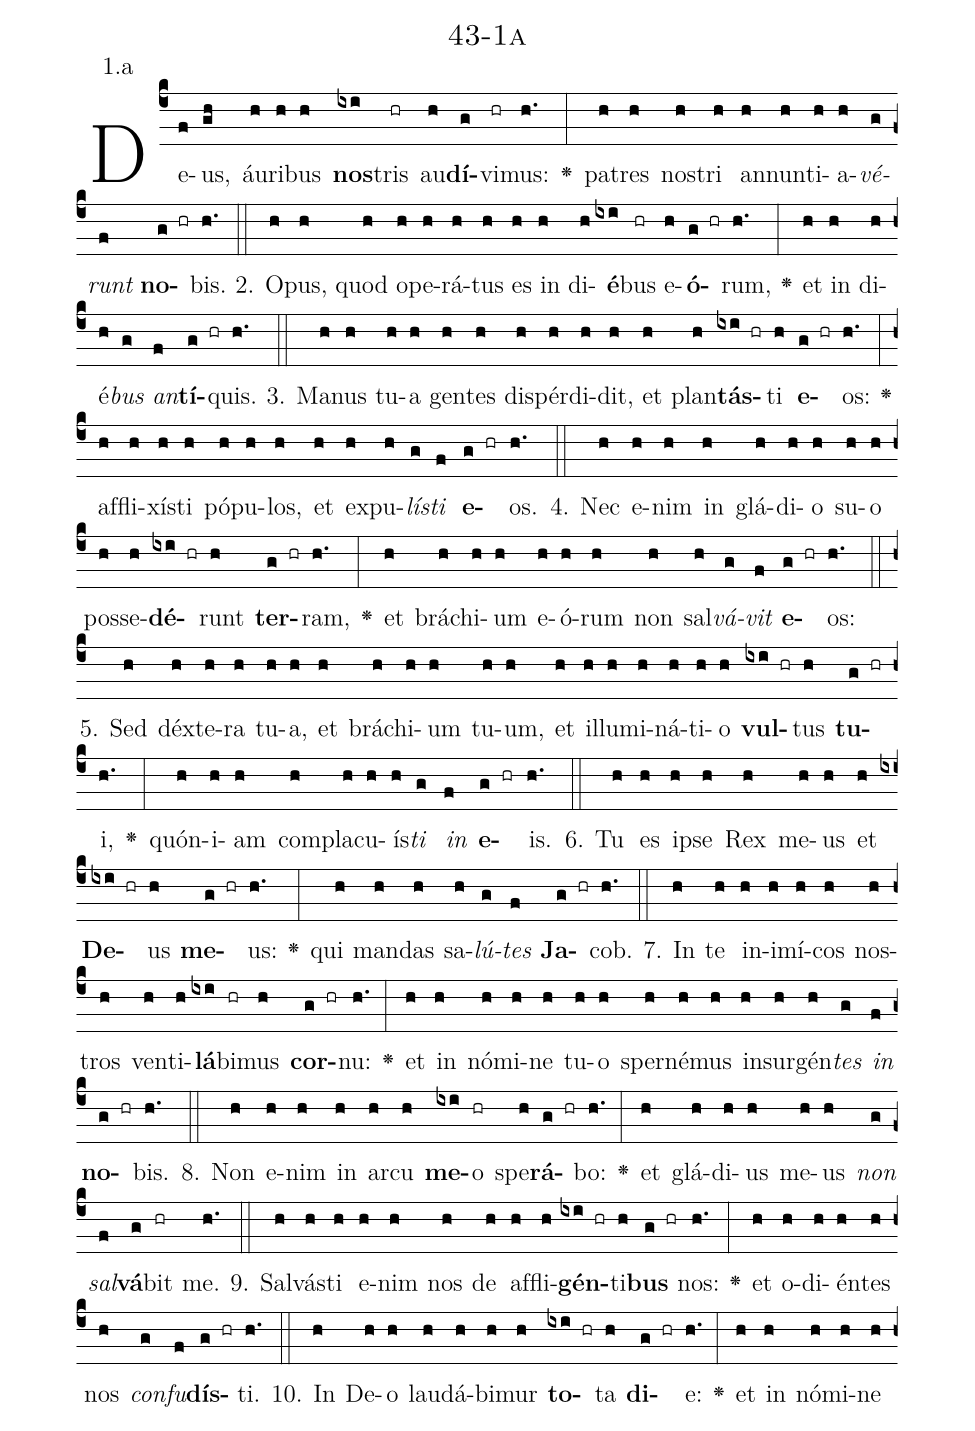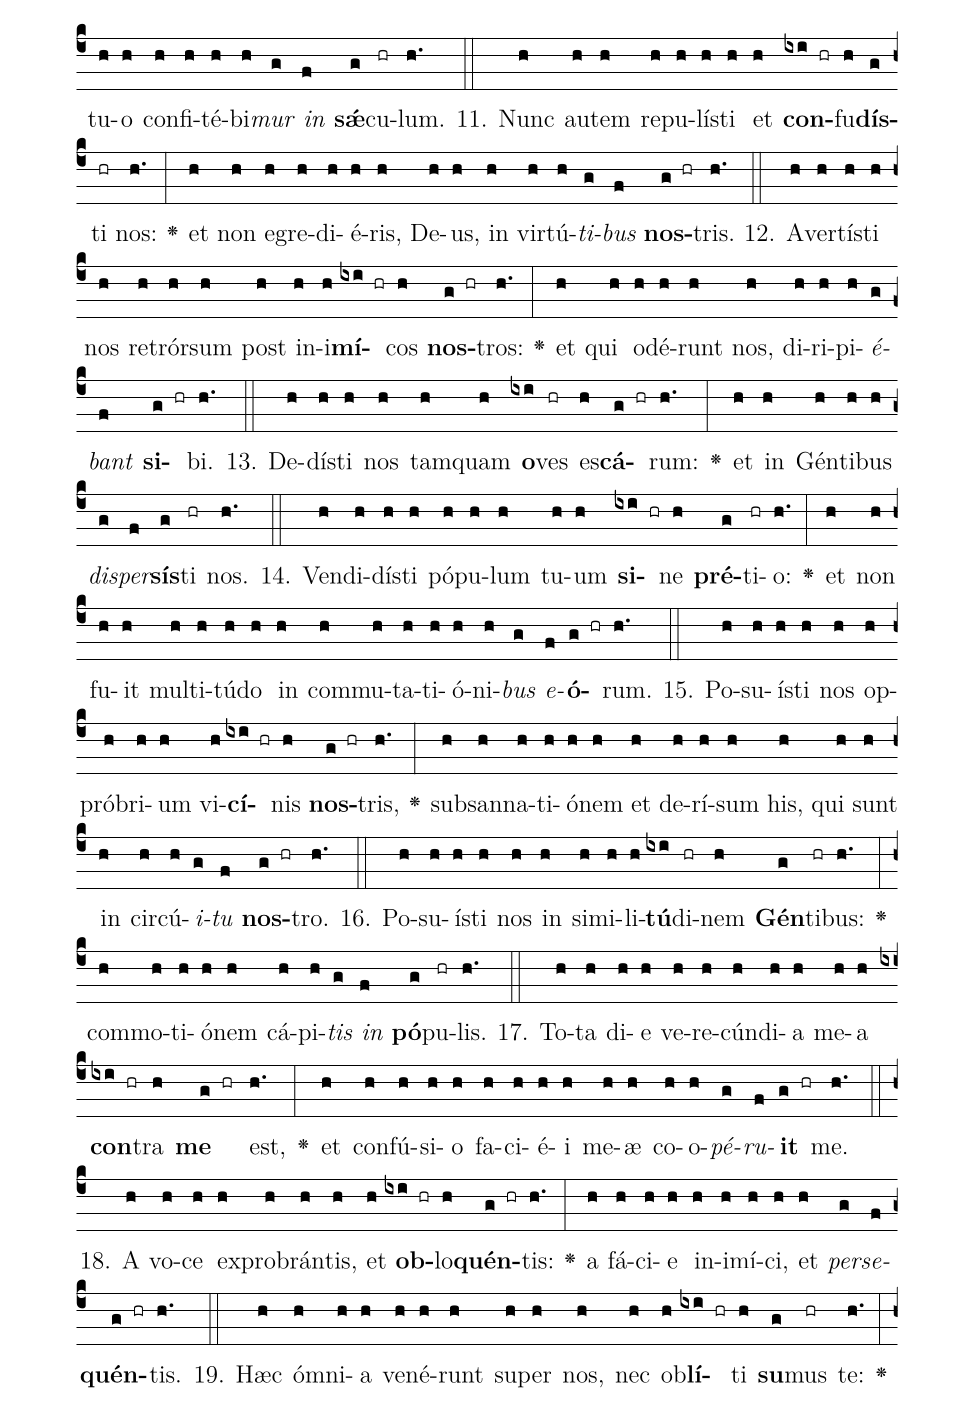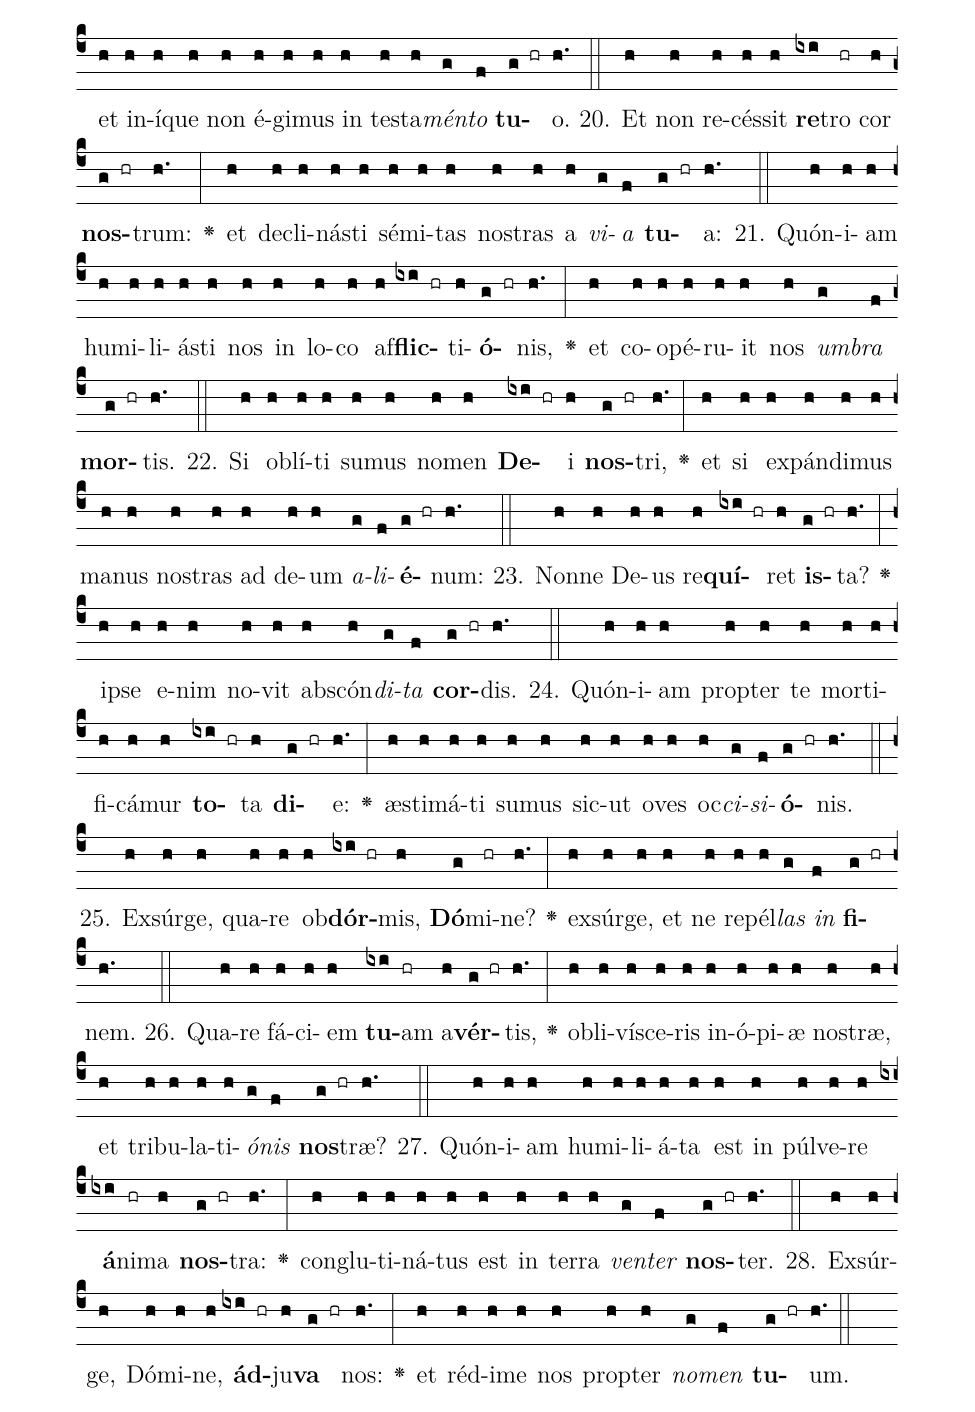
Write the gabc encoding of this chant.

name: 43-1a;
annotation: 1.a;
%%
(c4)De(f)us,(gh) áu(h)ri(h)bus(h) <b>nos</b>(ixi)tris(hr) au(h)<b>dí</b>(g)vi(hr)mus:(h.) <v>\greheightstar</v>(:) pa(h)tres(h) nos(h)tri(h) an(h)nun(h)ti(h)a(h)<i>vé</i>(g)<i>runt</i>(f) <b>no</b>(g hr)bis.(h.) (::)
2. O(h)pus,(h) quod(h) o(h)pe(h)rá(h)tus(h) es(h) in(h) di(h)<b>é</b>(ixi)bus(hr) e(h)<b>ó</b>(g hr)rum,(h.) <v>\greheightstar</v>(:) et(h) in(h) di(h)é(h)<i>bus</i>(g) <i>an</i>(f)<b>tí</b>(g hr)quis.(h.) (::)
3. Ma(h)nus(h) tu(h)a(h) gen(h)tes(h) dis(h)pér(h)di(h)dit,(h) et(h) plan(h)<b>tás</b>(ixi hr)ti(h) <b>e</b>(g hr)os:(h.) <v>\greheightstar</v>(:) af(h)fli(h)xís(h)ti(h) pó(h)pu(h)los,(h) et(h) ex(h)pu(h)<i>lís</i>(g)<i>ti</i>(f) <b>e</b>(g hr)os.(h.) (::)
4. Nec(h) e(h)nim(h) in(h) glá(h)di(h)o(h) su(h)o(h) pos(h)se(h)<b>dé</b>(ixi hr)runt(h) <b>ter</b>(g hr)ram,(h.) <v>\greheightstar</v>(:) et(h) brá(h)chi(h)um(h) e(h)ó(h)rum(h) non(h) sal(h)<i>vá</i>(g)<i>vit</i>(f) <b>e</b>(g hr)os:(h.) (::)
5. Sed(h) déx(h)te(h)ra(h) tu(h)a,(h) et(h) brá(h)chi(h)um(h) tu(h)um,(h) et(h) il(h)lu(h)mi(h)ná(h)ti(h)o(h) <b>vul</b>(ixi hr)tus(h) <b>tu</b>(g hr)i,(h.) <v>\greheightstar</v>(:) quón(h)i(h)am(h) com(h)pla(h)cu(h)ís(h)<i>ti</i>(g) <i>in</i>(f) <b>e</b>(g hr)is.(h.) (::)
6. Tu(h) es(h) ip(h)se(h) Rex(h) me(h)us(h) et(h) <b>De</b>(ixi hr)us(h) <b>me</b>(g hr)us:(h.) <v>\greheightstar</v>(:) qui(h) man(h)das(h) sa(h)<i>lú</i>(g)<i>tes</i>(f) <b>Ja</b>(g hr)cob.(h.) (::)
7. In(h) te(h) in(h)i(h)mí(h)cos(h) nos(h)tros(h) ven(h)ti(h)<b>lá</b>(ixi)bi(hr)mus(h) <b>cor</b>(g hr)nu:(h.) <v>\greheightstar</v>(:) et(h) in(h) nó(h)mi(h)ne(h) tu(h)o(h) sper(h)né(h)mus(h) in(h)sur(h)gén(h)<i>tes</i>(g) <i>in</i>(f) <b>no</b>(g hr)bis.(h.) (::)
8. Non(h) e(h)nim(h) in(h) ar(h)cu(h) <b>me</b>(ixi)o(hr) spe(h)<b>rá</b>(g hr)bo:(h.) <v>\greheightstar</v>(:) et(h) glá(h)di(h)us(h) me(h)us(h) <i>non</i>(g) <i>sal</i>(f)<b>vá</b>(g)bit(hr) me.(h.) (::)
9. Sal(h)vás(h)ti(h) e(h)nim(h) nos(h) de(h) af(h)fli(h)<b>gén</b>(ixi hr)ti(h)<b>bus</b>(g hr) nos:(h.) <v>\greheightstar</v>(:) et(h) o(h)di(h)én(h)tes(h) nos(h) <i>con</i>(g)<i>fu</i>(f)<b>dís</b>(g hr)ti.(h.) (::)
10. In(h) De(h)o(h) lau(h)dá(h)bi(h)mur(h) <b>to</b>(ixi hr)ta(h) <b>di</b>(g hr)e:(h.) <v>\greheightstar</v>(:) et(h) in(h) nó(h)mi(h)ne(h) tu(h)o(h) con(h)fi(h)té(h)bi(h)<i>mur</i>(g) <i>in</i>(f) <b>sǽ</b>(g)cu(hr)lum.(h.) (::)
11. Nunc(h) au(h)tem(h) re(h)pu(h)lís(h)ti(h) et(h) <b>con</b>(ixi hr)fu(h)<b>dís</b>(g)ti(hr) nos:(h.) <v>\greheightstar</v>(:) et(h) non(h) e(h)gre(h)di(h)é(h)ris,(h) De(h)us,(h) in(h) vir(h)tú(h)<i>ti</i>(g)<i>bus</i>(f) <b>nos</b>(g hr)tris.(h.) (::)
12. A(h)ver(h)tís(h)ti(h) nos(h) re(h)trór(h)sum(h) post(h) in(h)i(h)<b>mí</b>(ixi hr)cos(h) <b>nos</b>(g hr)tros:(h.) <v>\greheightstar</v>(:) et(h) qui(h) o(h)dé(h)runt(h) nos,(h) di(h)ri(h)pi(h)<i>é</i>(g)<i>bant</i>(f) <b>si</b>(g hr)bi.(h.) (::)
13. De(h)dís(h)ti(h) nos(h) tam(h)quam(h) <b>o</b>(ixi)ves(hr) es(h)<b>cá</b>(g hr)rum:(h.) <v>\greheightstar</v>(:) et(h) in(h) Gén(h)ti(h)bus(h) <i>di</i>(g)<i>sper</i>(f)<b>sís</b>(g)ti(hr) nos.(h.) (::)
14. Ven(h)di(h)dís(h)ti(h) pó(h)pu(h)lum(h) tu(h)um(h) <b>si</b>(ixi hr)ne(h) <b>pré</b>(g)ti(hr)o:(h.) <v>\greheightstar</v>(:) et(h) non(h) fu(h)it(h) mul(h)ti(h)tú(h)do(h) in(h) com(h)mu(h)ta(h)ti(h)ó(h)ni(h)<i>bus</i>(g) <i>e</i>(f)<b>ó</b>(g hr)rum.(h.) (::)
15. Po(h)su(h)ís(h)ti(h) nos(h) op(h)pró(h)bri(h)um(h) vi(h)<b>cí</b>(ixi hr)nis(h) <b>nos</b>(g hr)tris,(h.) <v>\greheightstar</v>(:) sub(h)san(h)na(h)ti(h)ó(h)nem(h) et(h) de(h)rí(h)sum(h) his,(h) qui(h) sunt(h) in(h) cir(h)cú(h)<i>i</i>(g)<i>tu</i>(f) <b>nos</b>(g hr)tro.(h.) (::)
16. Po(h)su(h)ís(h)ti(h) nos(h) in(h) si(h)mi(h)li(h)<b>tú</b>(ixi)di(hr)nem(h) <b>Gén</b>(g)ti(hr)bus:(h.) <v>\greheightstar</v>(:) com(h)mo(h)ti(h)ó(h)nem(h) cá(h)pi(h)<i>tis</i>(g) <i>in</i>(f) <b>pó</b>(g)pu(hr)lis.(h.) (::)
17. To(h)ta(h) di(h)e(h) ve(h)re(h)cún(h)di(h)a(h) me(h)a(h) <b>con</b>(ixi hr)tra(h) <b>me</b>(g hr) est,(h.) <v>\greheightstar</v>(:) et(h) con(h)fú(h)si(h)o(h) fa(h)ci(h)é(h)i(h) me(h)æ(h) co(h)o(h)<i>pé</i>(g)<i>ru</i>(f)<b>it</b>(g hr) me.(h.) (::)
18. A(h) vo(h)ce(h) ex(h)pro(h)brán(h)tis,(h) et(h) <b>ob</b>(ixi hr)lo(h)<b>quén</b>(g hr)tis:(h.) <v>\greheightstar</v>(:) a(h) fá(h)ci(h)e(h) in(h)i(h)mí(h)ci,(h) et(h) <i>per</i>(g)<i>se</i>(f)<b>quén</b>(g hr)tis.(h.) (::)
19. Hæc(h) óm(h)ni(h)a(h) ve(h)né(h)runt(h) su(h)per(h) nos,(h) nec(h) ob(h)<b>lí</b>(ixi hr)ti(h) <b>su</b>(g)mus(hr) te:(h.) <v>\greheightstar</v>(:) et(h) in(h)í(h)que(h) non(h) é(h)gi(h)mus(h) in(h) tes(h)ta(h)<i>mén</i>(g)<i>to</i>(f) <b>tu</b>(g hr)o.(h.) (::)
20. Et(h) non(h) re(h)cés(h)sit(h) <b>re</b>(ixi)tro(hr) cor(h) <b>nos</b>(g hr)trum:(h.) <v>\greheightstar</v>(:) et(h) de(h)cli(h)nás(h)ti(h) sé(h)mi(h)tas(h) nos(h)tras(h) a(h) <i>vi</i>(g)<i>a</i>(f) <b>tu</b>(g hr)a:(h.) (::)
21. Quón(h)i(h)am(h) hu(h)mi(h)li(h)ás(h)ti(h) nos(h) in(h) lo(h)co(h) af(h)<b>flic</b>(ixi hr)ti(h)<b>ó</b>(g hr)nis,(h.) <v>\greheightstar</v>(:) et(h) co(h)o(h)pé(h)ru(h)it(h) nos(h) <i>um</i>(g)<i>bra</i>(f) <b>mor</b>(g hr)tis.(h.) (::)
22. Si(h) ob(h)lí(h)ti(h) su(h)mus(h) no(h)men(h) <b>De</b>(ixi hr)i(h) <b>nos</b>(g hr)tri,(h.) <v>\greheightstar</v>(:) et(h) si(h) ex(h)pán(h)di(h)mus(h) ma(h)nus(h) nos(h)tras(h) ad(h) de(h)um(h) <i>a</i>(g)<i>li</i>(f)<b>é</b>(g hr)num:(h.) (::)
23. Non(h)ne(h) De(h)us(h) re(h)<b>quí</b>(ixi hr)ret(h) <b>is</b>(g hr)ta?(h.) <v>\greheightstar</v>(:) ip(h)se(h) e(h)nim(h) no(h)vit(h) abs(h)cón(h)<i>di</i>(g)<i>ta</i>(f) <b>cor</b>(g hr)dis.(h.) (::)
24. Quón(h)i(h)am(h) prop(h)ter(h) te(h) mor(h)ti(h)fi(h)cá(h)mur(h) <b>to</b>(ixi hr)ta(h) <b>di</b>(g hr)e:(h.) <v>\greheightstar</v>(:) æs(h)ti(h)má(h)ti(h) su(h)mus(h) sic(h)ut(h) o(h)ves(h) oc(h)<i>ci</i>(g)<i>si</i>(f)<b>ó</b>(g hr)nis.(h.) (::)
25. Ex(h)súr(h)ge,(h) qua(h)re(h) ob(h)<b>dór</b>(ixi hr)mis,(h) <b>Dó</b>(g)mi(hr)ne?(h.) <v>\greheightstar</v>(:) ex(h)súr(h)ge,(h) et(h) ne(h) re(h)pél(h)<i>las</i>(g) <i>in</i>(f) <b>fi</b>(g hr)nem.(h.) (::)
26. Qua(h)re(h) fá(h)ci(h)em(h) <b>tu</b>(ixi)am(hr) a(h)<b>vér</b>(g hr)tis,(h.) <v>\greheightstar</v>(:) ob(h)li(h)ví(h)sce(h)ris(h) in(h)ó(h)pi(h)æ(h) nos(h)træ,(h) et(h) tri(h)bu(h)la(h)ti(h)<i>ó</i>(g)<i>nis</i>(f) <b>nos</b>(g hr)træ?(h.) (::)
27. Quón(h)i(h)am(h) hu(h)mi(h)li(h)á(h)ta(h) est(h) in(h) púl(h)ve(h)re(h) <b>á</b>(ixi)ni(hr)ma(h) <b>nos</b>(g hr)tra:(h.) <v>\greheightstar</v>(:) con(h)glu(h)ti(h)ná(h)tus(h) est(h) in(h) ter(h)ra(h) <i>ven</i>(g)<i>ter</i>(f) <b>nos</b>(g hr)ter.(h.) (::)
28. Ex(h)súr(h)ge,(h) Dó(h)mi(h)ne,(h) <b>ád</b>(ixi hr)ju(h)<b>va</b>(g hr) nos:(h.) <v>\greheightstar</v>(:) et(h) réd(h)i(h)me(h) nos(h) prop(h)ter(h) <i>no</i>(g)<i>men</i>(f) <b>tu</b>(g hr)um.(h.) (::)
